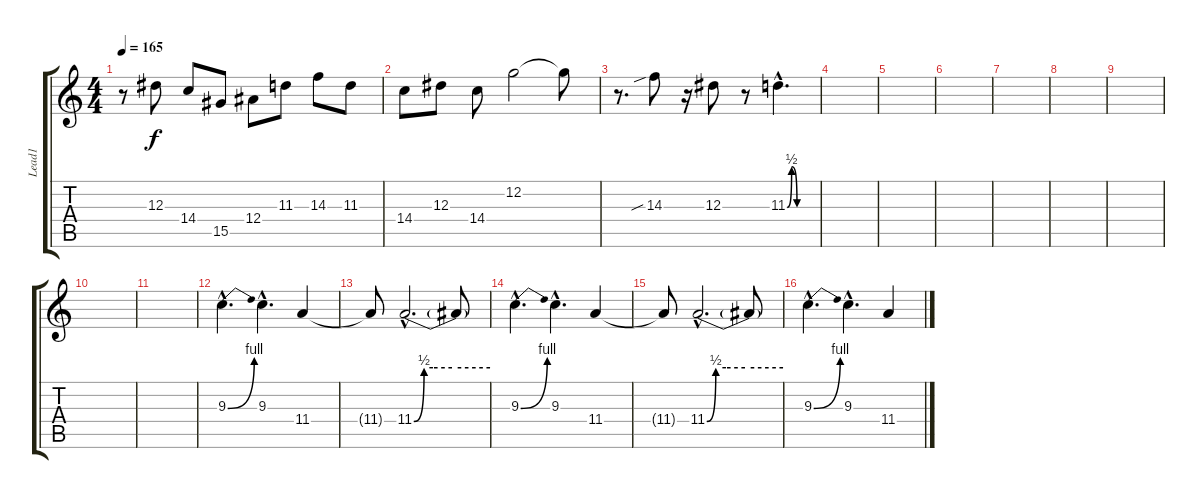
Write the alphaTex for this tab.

\track ("Lead1" "Lead1") {instrument distortionguitar}
\staff {score tabs}
\tuning (C4 G3 Eb3 Bb2 F2 C2) {hide}
\ts (4 4)
\tempo 165
\clef g2
\ks c
r.8{dy f} 12.3.8 14.4.8 15.5.8 12.4.8 11.3.8 14.3.8 11.3.8 |
14.4.8 12.3.8 14.4.8 12.2.2 12.2{t}.8 |
r.8{d} 14.3{sib}.8 r.16 12.3.8 r.8 11.3{be (custom 0 0 9 2 20 0 30 0 60 0) hac}.4{d} |
|
|
|
|
|
|
|
|
9.3{be (bend 0 0 60 4) hac}.4{d} 9.3{hac}.4{d} 11.4.4 |
11.4{t}.8 11.4{be (custom 0 0 8 2 15 2 30 2 60 2) hac}.2{d} 11.4{t}.8 |
9.3{be (bend 0 0 60 4) hac}.4{d} 9.3{hac}.4{d} 11.4.4 |
11.4{t}.8 11.4{be (custom 0 0 7 2 15 2 30 2 60 2) hac}.2{d} 11.4{t}.8 |
9.3{be (bend 0 0 60 4) hac}.4{d} 9.3{hac}.4{d} 11.4.4
